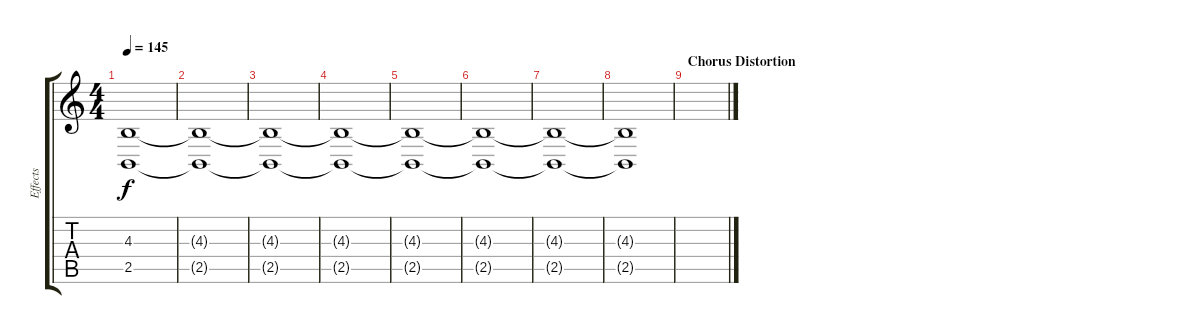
\track ("Effects" "Effects") {instrument stringensemble2}
\staff {score tabs}
\tuning (E4 B3 G3 D3 A2 E2) {hide}
\ts (4 4)
\tempo 145
\clef g2
\ks c
(4.3{t} 2.5{t}).1{dy f instrument stringensemble2} |
(4.3{t} 2.5{t}).1 |
(4.3{t} 2.5{t}).1 |
(4.3{t} 2.5{t}).1 |
(4.3{t} 2.5{t}).1 |
(4.3{t} 2.5{t}).1 |
(4.3{t} 2.5{t}).1 |
(4.3{t} 2.5{t}).1 |
\section ("" "Chorus Distortion")
